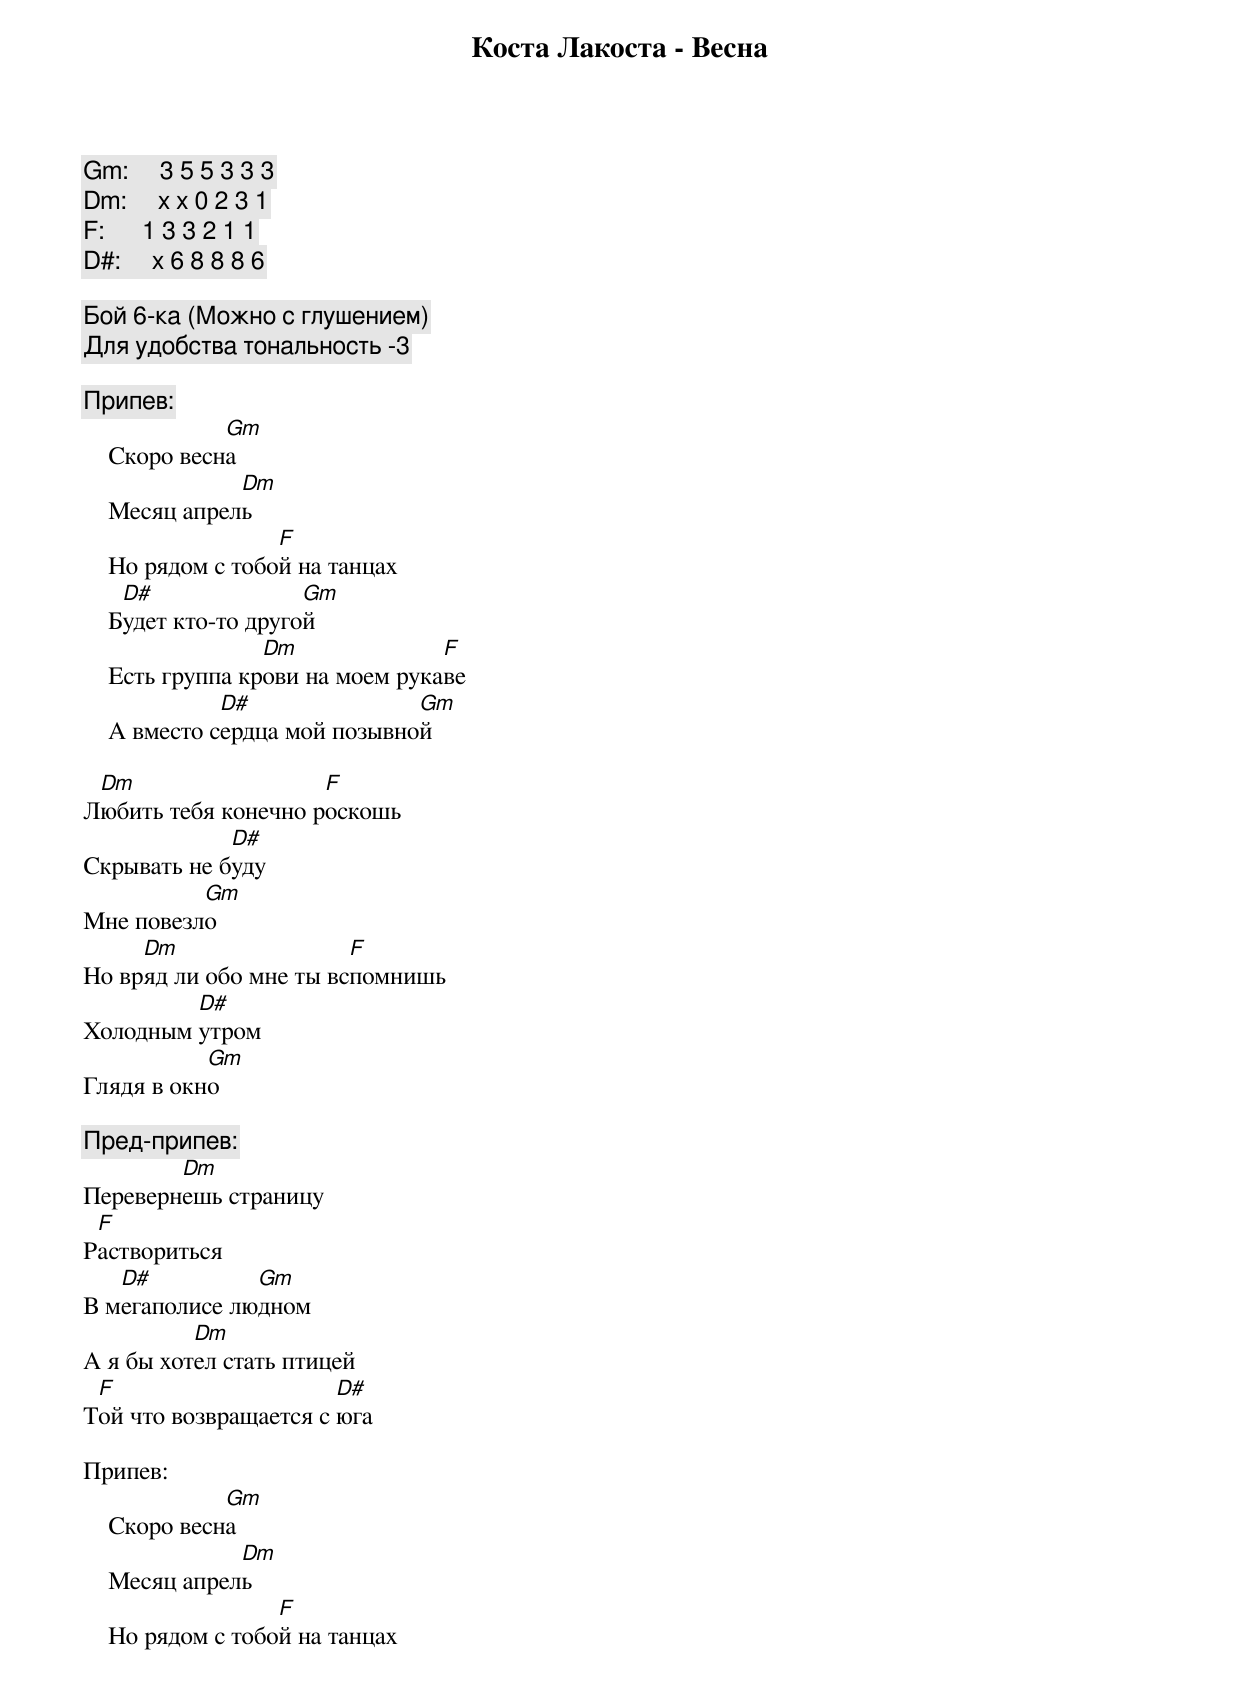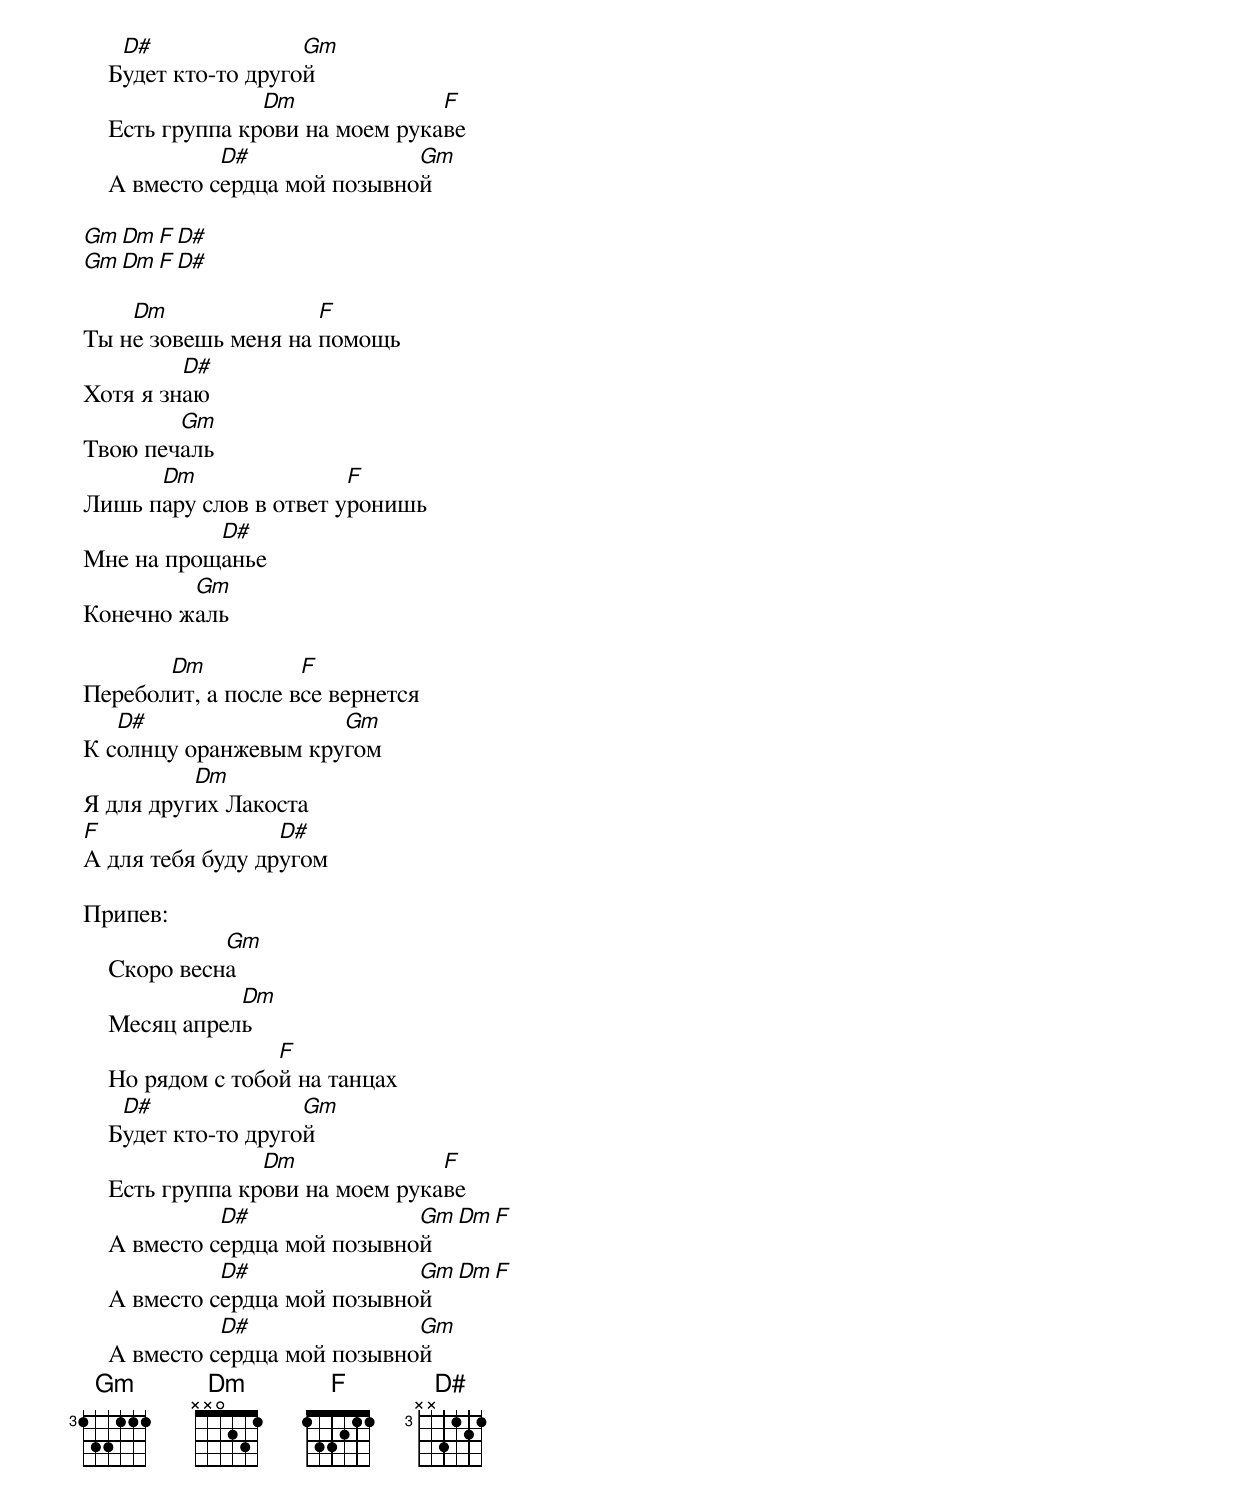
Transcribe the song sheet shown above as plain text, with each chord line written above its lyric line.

Коста Лакоста - Весна

Gm:     3 5 5 3 3 3
Dm:     x x 0 2 3 1
F:      1 3 3 2 1 1
D#:     x 6 8 8 8 6

Бой 6-ка (Можно с глушением)
Для удобства тональность -3

Припев:
              Gm
    Скоро весна
               Dm
    Месяц апрель
                   F
    Но рядом с тобой на танцах
     D#               Gm
    Будет кто-то другой
                  Dm              F
    Есть группа крови на моем рукаве
              D#               Gm
    А вместо сердца мой позывной

 Dm                  F
Любить тебя конечно роскошь
             D#
Скрывать не буду
          Gm
Мне повезло
     Dm                 F
Но вряд ли обо мне ты вспомнишь
         D#
Холодным утром
           Gm
Глядя в окно

[Пред-припев]:
        Dm
Перевернешь страницу
 F
Раствориться
   D#          Gm
В мегаполисе людном
          Dm
А я бы хотел стать птицей
 F                     D#
Той что возвращается с юга

Припев:
              Gm
    Скоро весна
               Dm
    Месяц апрель
                   F
    Но рядом с тобой на танцах
     D#               Gm
    Будет кто-то другой
                  Dm              F
    Есть группа крови на моем рукаве
              D#               Gm
    А вместо сердца мой позывной

Gm Dm F D#
Gm Dm F D#

    Dm               F
Ты не зовешь меня на помощь
         D#
Хотя я знаю
        Gm
Твою печаль
      Dm                F
Лишь пару слов в ответ уронишь
           D#
Мне на прощанье
         Gm
Конечно жаль

       Dm           F
Переболит, а после все вернется
   D#                 Gm
К солнцу оранжевым кругом
          Dm
Я для других Лакоста
F                 D#
А для тебя буду другом

Припев:
              Gm
    Скоро весна
               Dm
    Месяц апрель
                   F
    Но рядом с тобой на танцах
     D#               Gm
    Будет кто-то другой
                  Dm              F
    Есть группа крови на моем рукаве
              D#               Gm  Dm  F
    А вместо сердца мой позывной
              D#               Gm  Dm  F
    А вместо сердца мой позывной
              D#               Gm
    А вместо сердца мой позывной
